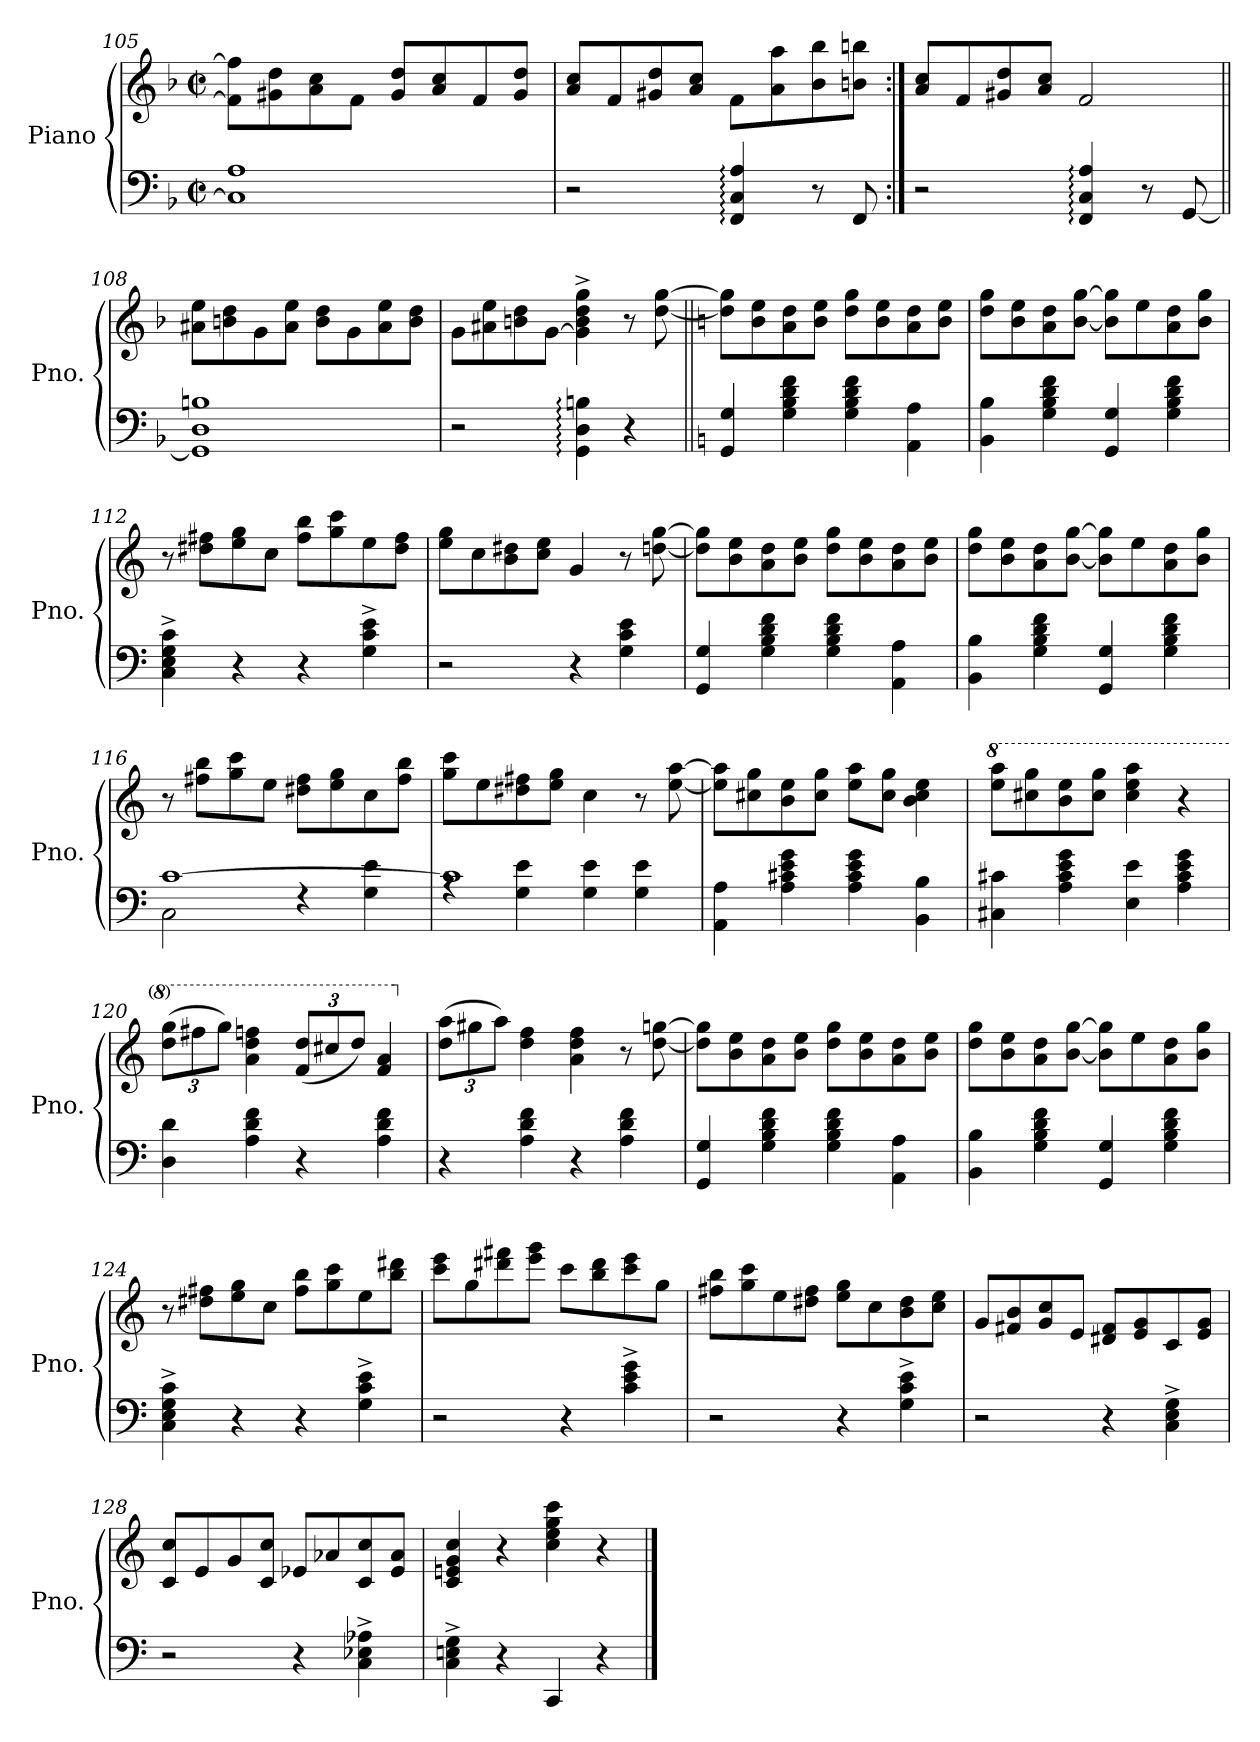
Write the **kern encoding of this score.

**kern	**kern
*part1	*part1
*staff2	*staff1
*I"Piano	*
*I'Pno.	*
*clefF4	*clefG2
*k[b-]	*k[b-]
*M2/2	*M2/2
*met(c|)	*met(c|)
=105	=105
1C] 1A	8f\] 8ff\]L
.	8g#X\ 8dd\
.	8a\ 8cc\
.	8f\J
.	8g#/ 8dd/L
.	8a/ 8cc/
.	8f/
.	8g#/ 8dd/J
=106	=106
2r	8a/ 8cc/L
.	8f/
.	8g#X/ 8dd/
.	8a/ 8cc/J
4FF/: 4C/: 4A/:	8f\L
.	8a\ 8aa\
8r	8b-\ 8bb-\
8FF/	8bn\ 8bbn\J
=107:|!	=107:|!
2r	8a/ 8cc/L
.	8f/
.	8g#X/ 8dd/
.	8a/ 8cc/J
4FF/: 4C/: 4A/:	2f/
8r	.
[8GG/	.
!!LO:PB:g=z
=108||	=108||
1GG] 1D 1Bn	8a#X\ 8ee\L
.	8bn\ 8dd\
.	8g\
.	8a#\ 8ee\J
.	8b\ 8dd\L
.	8g\
.	8a#\ 8ee\
.	8b\ 8dd\J
=109	=109
2r	8g\L
.	8a#X\ 8ee\
.	8bn\ 8dd\
.	[8g\J
4GG\: 4D\: 4Bn\:	4g\]^ 4b\^ 4dd\^ 4gg\^
4r	8r
.	[8dd\ [8gg\
=110||	=110||
*k[]	*k[]
4GG/ 4G/	8dd\] 8gg\]L
.	8b\ 8ee\
4G\ 4B\ 4d\ 4f\	8a\ 8dd\
.	8b\ 8ee\J
4G\ 4B\ 4d\ 4f\	8dd\ 8gg\L
.	8b\ 8ee\
4AA\ 4A\	8a\ 8dd\
.	8b\ 8ee\J
=111	=111
4BB\ 4B\	8dd\ 8gg\L
.	8b\ 8ee\
4G\ 4B\ 4d\ 4f\	8a\ 8dd\
.	[8b\ [8gg\J
4GG/ 4G/	8b\] 8gg\]L
.	8ee\
4G\ 4B\ 4d\ 4f\	8a\ 8dd\
.	8b\ 8gg\J
!!LO:LB:g=z
=112	=112
4C\^ 4E\^ 4G\^ 4c\^	8r
.	8dd#X\ 8ff#X\L
4r	8ee\ 8gg\
.	8cc\J
4r	8ff#\ 8bb\L
.	8gg\ 8ccc\
4G\^ 4c\^ 4e\^	8ee\
.	8dd#\ 8ff#\J
=113	=113
2r	8ee\ 8gg\L
.	8cc\
.	8b\ 8dd#X\
.	8cc\ 8ee\J
4r	4g/
4G\ 4c\ 4e\	8r
.	[8ddn\ [8gg\
=114	=114
4GG/ 4G/	8dd\] 8gg\]L
.	8b\ 8ee\
4G\ 4B\ 4d\ 4f\	8a\ 8dd\
.	8b\ 8ee\J
4G\ 4B\ 4d\ 4f\	8dd\ 8gg\L
.	8b\ 8ee\
4AA\ 4A\	8a\ 8dd\
.	8b\ 8ee\J
=115	=115
4BB\ 4B\	8dd\ 8gg\L
.	8b\ 8ee\
4G\ 4B\ 4d\ 4f\	8a\ 8dd\
.	[8b\ [8gg\J
4GG/ 4G/	8b\] 8gg\]L
.	8ee\
4G\ 4B\ 4d\ 4f\	8a\ 8dd\
.	8b\ 8gg\J
!!LO:LB:g=z
=116	=116
*^	*
[1c	2C\	8r
.	.	8ff#X\ 8bb\L
.	.	8gg\ 8ccc\
.	.	8ee\J
.	4rF	8dd#X\ 8ff#\L
.	.	8ee\ 8gg\
.	4G\ 4e\	8cc\
.	.	8ff#\ 8bb\J
=117	=117	=117
1c]	4rA	8gg\ 8ccc\L
.	.	8ee\
.	4G\ 4e\	8dd#X\ 8ff#X\
.	.	8ee\ 8gg\J
.	4G\ 4e\	4cc\
.	4G\ 4e\	8r
.	.	[8ee\ [8aa\
*v	*v	*
=118	=118
4AA\ 4A\	8ee\] 8aa\]L
.	8cc#X\ 8gg\
4A\ 4c#X\ 4e\ 4g\	8b\ 8ee\
.	8cc#\ 8gg\J
4A\ 4c#\ 4e\ 4g\	8ee\ 8aa\L
.	8cc#\ 8gg\J
4BB\ 4B\	4b\ 4cc#\ 4ee\
=119	=119
*	*8va
4C#X\ 4c#X\	8eee\ 8aaa\L
.	8ccc#X\ 8ggg\
4A\ 4c#\ 4e\ 4g\	8bb\ 8eee\
.	8ccc#\ 8ggg\J
4E\ 4e\	4ccc#\ 4eee\ 4aaa\
4A\ 4c#\ 4e\ 4g\	4r
!!LO:LB:g=z
=120	=120
*	*Xbrackettup
4D\ 4d\	(>12ddd\ 12ggg\L
.	12fff#X\
.	12ggg\J)
4A\ 4d\ 4f\	4aa\ 4ddd\ 4fffn\
4r	(>12ff/ 12ddd/L
.	12ccc#X/
.	12ddd/J)
4A\ 4d\ 4f\	4ff/ 4aa/
=121	=121
*	*X8va
4r	(>12dd\ 12aa\L
.	12gg#X\
.	12aa\J)
4A\ 4d\ 4f\	4dd\ 4ff\
4r	4a\ 4dd\ 4ff\
4A\ 4d\ 4f\	8r
.	[8dd\ [8ggn\
=122	=122
4GG/ 4G/	8dd\] 8gg\]L
.	8b\ 8ee\
4G\ 4B\ 4d\ 4f\	8a\ 8dd\
.	8b\ 8ee\J
4G\ 4B\ 4d\ 4f\	8dd\ 8gg\L
.	8b\ 8ee\
4AA\ 4A\	8a\ 8dd\
.	8b\ 8ee\J
!!LO:LB:g=z
=123	=123
4BB\ 4B\	8dd\ 8gg\L
.	8b\ 8ee\
4G\ 4B\ 4d\ 4f\	8a\ 8dd\
.	[8b\ [8gg\J
4GG/ 4G/	8b\] 8gg\]L
.	8ee\
4G\ 4B\ 4d\ 4f\	8a\ 8dd\
.	8b\ 8gg\J
=124	=124
4C\^ 4E\^ 4G\^ 4c\^	8r
.	8dd#X\ 8ff#X\L
4r	8ee\ 8gg\
.	8cc\J
4r	8ff#\ 8bb\L
.	8gg\ 8ccc\
4G\^ 4c\^ 4e\^	8ee\
.	8bb\ 8ddd#X\J
=125	=125
2r	8ccc\ 8eee\L
.	8gg\
.	8ddd#X\ 8fff#X\
.	8eee\ 8ggg\J
4r	8ccc\L
.	8bb\ 8ddd#\
4c\^ 4e\^ 4g\^	8ccc\ 8eee\
.	8gg\J
!!LO:LB:g=z
=126	=126
2r	8ff#X\ 8bb\L
.	8gg\ 8ccc\
.	8ee\
.	8dd#X\ 8ff#\J
4r	8ee\ 8gg\L
.	8cc\
4G\^ 4c\^ 4e\^	8b\ 8dd#\
.	8cc\ 8ee\J
=127	=127
2r	8g/L
.	8f#X/ 8b/
.	8g/ 8cc/
.	8e/J
4r	8d#X/ 8f#/L
.	8e/ 8g/
4C\^ 4E\^ 4G\^	8c/
.	8e/ 8g/J
=128	=128
2r	8c/ 8cc/L
.	8e/
.	8g/
.	8c/ 8cc/J
4r	8e-X/L
.	8a-X/
4C\^ 4E-X\^ 4A-X\^	8c/ 8cc/
.	8e-/ 8a-/J
=129	=129
4C\^ 4En\^ 4G\^	4c/ 4en/ 4g/ 4cc/
4r	4r
4CC/	4cc\ 4ee\ 4gg\ 4ccc\
4r	4r
==	==
*-	*-
